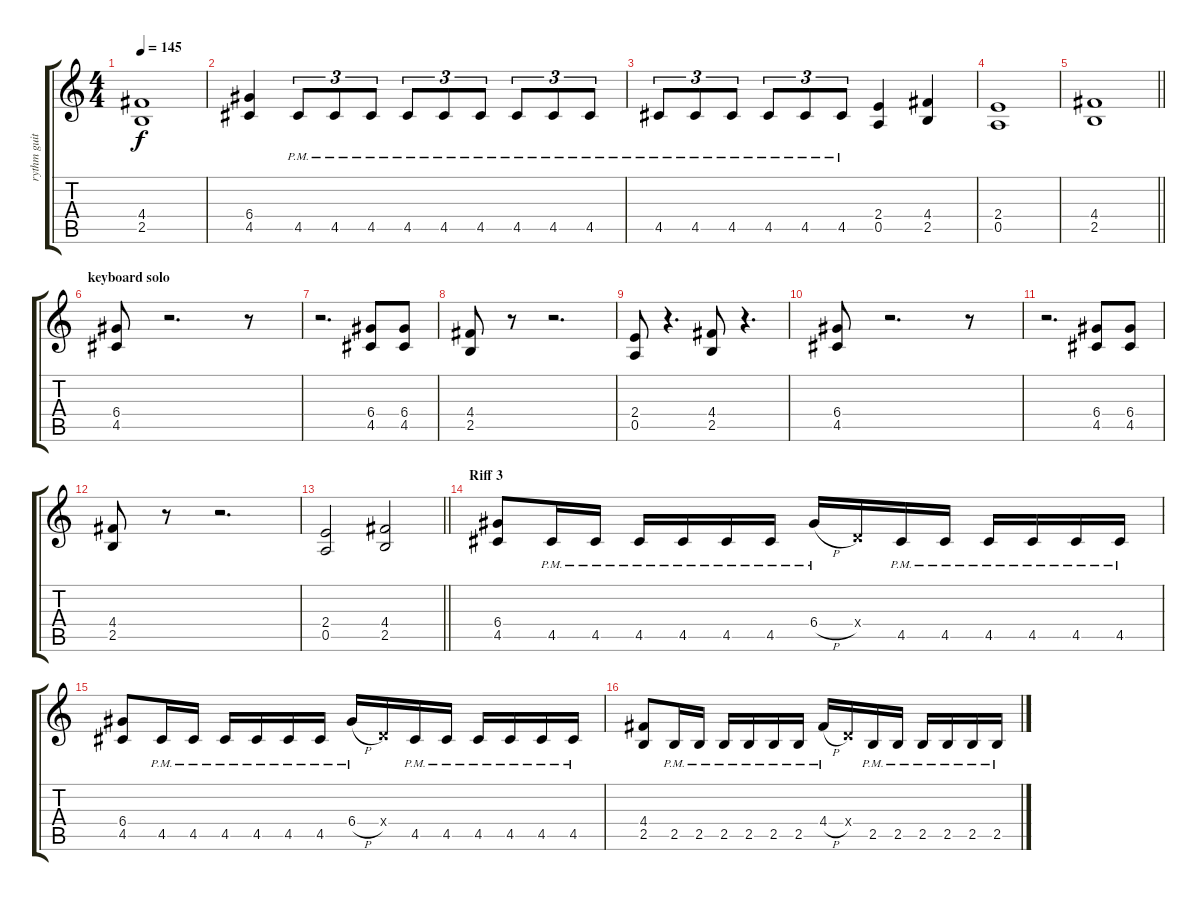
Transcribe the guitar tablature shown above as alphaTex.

\track ("rythm guitar" "rythm guit") {instrument distortionguitar}
\staff {score tabs}
\tuning (E4 B3 G3 D3 A2 E2) {hide}
\ts (4 4)
\tempo 145
\clef g2
\ks c
(4.4 2.5).1{dy f} |
(6.4 4.5).4 4.5{pm}.8{tu (3 2)} 4.5{pm}.8{tu (3 2)} 4.5{pm}.8{tu (3 2)} 4.5{pm}.8{tu (3 2)} 4.5{pm}.8{tu (3 2)} 4.5{pm}.8{tu (3 2)} 4.5{pm}.8{tu (3 2)} 4.5{pm}.8{tu (3 2)} 4.5{pm}.8{tu (3 2)} |
4.5{pm}.8{tu (3 2)} 4.5{pm}.8{tu (3 2)} 4.5{pm}.8{tu (3 2)} 4.5{pm}.8{tu (3 2)} 4.5{pm}.8{tu (3 2)} 4.5{pm}.8{tu (3 2)} (2.4 0.5).4 (4.4 2.5).4 |
(2.4 0.5).1 |
\barLineRight lightlight
(4.4 2.5).1 |
\section ("" "keyboard solo")
(6.4 4.5).8 r.2{d} r.8 |
r.2{d} (6.4 4.5).8 (6.4 4.5).8 |
(4.4 2.5).8 r.8 r.2{d} |
(2.4 0.5).8 r.4{d} (4.4 2.5).8 r.4{d} |
(6.4 4.5).8 r.2{d} r.8 |
r.2{d} (6.4 4.5).8 (6.4 4.5).8 |
(4.4 2.5).8 r.8 r.2{d} |
\barLineRight lightlight
(2.4 0.5).2 (4.4 2.5).2 |
\section ("" "Riff 3")
(6.4 4.5).8 4.5{pm}.16 4.5{pm}.16 4.5{pm}.16 4.5{pm}.16 4.5{pm}.16 4.5{pm}.16 6.4{h pm}.16 0.4{x}.16 4.5{pm}.16 4.5{pm}.16 4.5{pm}.16 4.5{pm}.16 4.5{pm}.16 4.5{pm}.16 |
(6.4 4.5).8 4.5{pm}.16 4.5{pm}.16 4.5{pm}.16 4.5{pm}.16 4.5{pm}.16 4.5{pm}.16 6.4{h pm}.16 0.4{x}.16 4.5{pm}.16 4.5{pm}.16 4.5{pm}.16 4.5{pm}.16 4.5{pm}.16 4.5{pm}.16 |
(4.4 2.5).8 2.5{pm}.16 2.5{pm}.16 2.5{pm}.16 2.5{pm}.16 2.5{pm}.16 2.5{pm}.16 4.4{h pm}.16 0.4{x}.16 2.5{pm}.16 2.5{pm}.16 2.5{pm}.16 2.5{pm}.16 2.5{pm}.16 2.5{pm}.16
